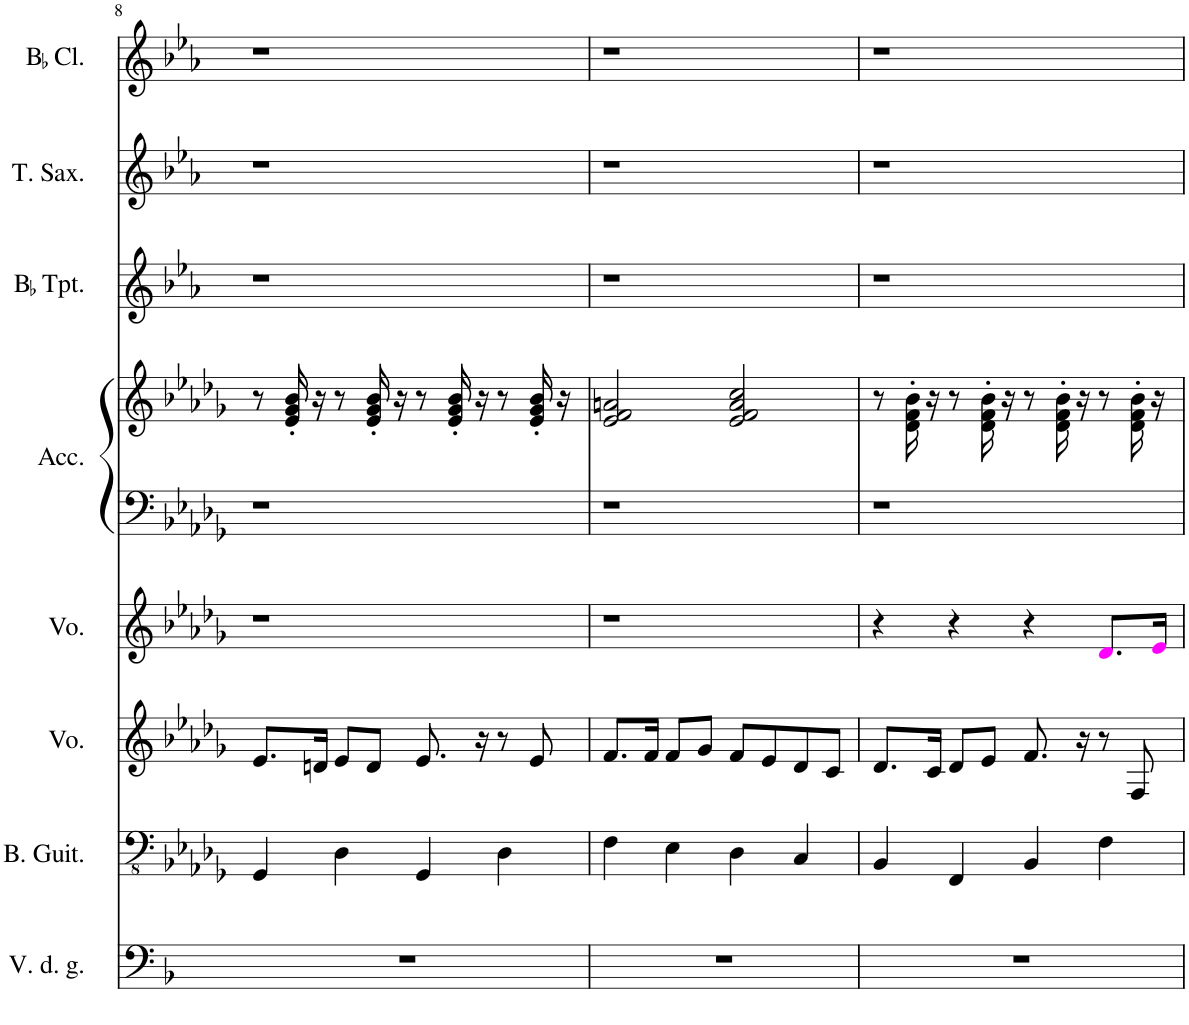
**kern	**kern	**kern	**kern	**kern	**kern	**kern	**kern	**kern
*part8	*part7	*part6	*part5	*part4	*part4	*part3	*part2	*part1
*staff9	*staff8	*staff7	*staff6	*staff5	*staff4	*staff3	*staff2	*staff1
*I"Viola da gamba (7 strings)	*I"Bass Guitar	*I"Voice	*I"Voice	*I"Accordion	*	*I"BaccidentalFlat Trumpet	*I"Tenor Saxophone	*I"BaccidentalFlat Clarinet
*I'V. d. g.	*I'B. Guit.	*I'Vo.	*I'Vo.	*I'Acc.	*	*I'BaccidentalFlat Tpt.	*I'T. Sax.	*I'BaccidentalFlat Cl.
!!LO:PB:g=z
*clefF4	*clefFv4	*clefG2	*clefG2	*clefF4	*clefG2	*clefG2	*clefG2	*clefG2
*	*	*	*	*	*	*Trd1c2	*Trd8c14	*Trd1c2
*k[b-]	*k[b-e-a-d-g-]	*k[b-e-a-d-g-]	*k[b-e-a-d-g-]	*k[b-e-a-d-g-]	*k[b-e-a-d-g-]	*k[b-e-a-]	*k[b-e-a-]	*k[b-e-a-]
*M4/4	*M4/4	*M4/4	*M4/4	*M4/4	*M4/4	*M4/4	*M4/4	*M4/4
=8	=8	=8	=8	=8	=8	=8	=8	=8
1r	4GGG-/	8.e-/L	1r	1r	8r	1r	1r	1r
.	.	.	.	.	16e-/' 16g-/' 16b-/'	.	.	.
.	.	16dn/Jk	.	.	16r	.	.	.
.	4DD-\	8e-/L	.	.	8r	.	.	.
.	.	8d/J	.	.	16e-/' 16g-/' 16b-/'	.	.	.
.	.	.	.	.	16r	.	.	.
.	4GGG-/	8.e-/	.	.	8r	.	.	.
.	.	.	.	.	16e-/' 16g-/' 16b-/'	.	.	.
.	.	16r	.	.	16r	.	.	.
.	4DD-\	8r	.	.	8r	.	.	.
.	.	8e-/	.	.	16e-/' 16g-/' 16b-/'	.	.	.
.	.	.	.	.	16r	.	.	.
=9	=9	=9	=9	=9	=9	=9	=9	=9
1r	4FF\	8.f/L	1r	1r	2e-/ 2f/ 2an/	1r	1r	1r
.	.	16f/Jk	.	.	.	.	.	.
.	4EE-\	8f/L	.	.	.	.	.	.
.	.	8g-/J	.	.	.	.	.	.
.	4DD-\	8f/L	.	.	2e-/ 2f/ 2a/ 2cc/	.	.	.
.	.	8e-/	.	.	.	.	.	.
.	4CC/	8d-/	.	.	.	.	.	.
.	.	8c/J	.	.	.	.	.	.
=10	=10	=10	=10	=10	=10	=10	=10	=10
1r	4BBB-/	8.d-/L	4r	1r	8r	1r	1r	1r
.	.	.	.	.	16d-\' 16f\' 16b-\'	.	.	.
.	.	16c/Jk	.	.	16r	.	.	.
.	4FFF/	8d-/L	4r	.	8r	.	.	.
.	.	8e-/J	.	.	16d-\' 16f\' 16b-\'	.	.	.
.	.	.	.	.	16r	.	.	.
.	4BBB-/	8.f/	4r	.	8r	.	.	.
.	.	.	.	.	16d-\' 16f\' 16b-\'	.	.	.
.	.	16r	.	.	16r	.	.	.
.	4FF\	8r	8.d-i/L	.	8r	.	.	.
.	.	8F/	.	.	16d-\' 16f\' 16b-\'	.	.	.
.	.	.	16e-i/Jk	.	16r	.	.	.
=	=	=	=	=	=	=	=	=
*-	*-	*-	*-	*-	*-	*-	*-	*-
